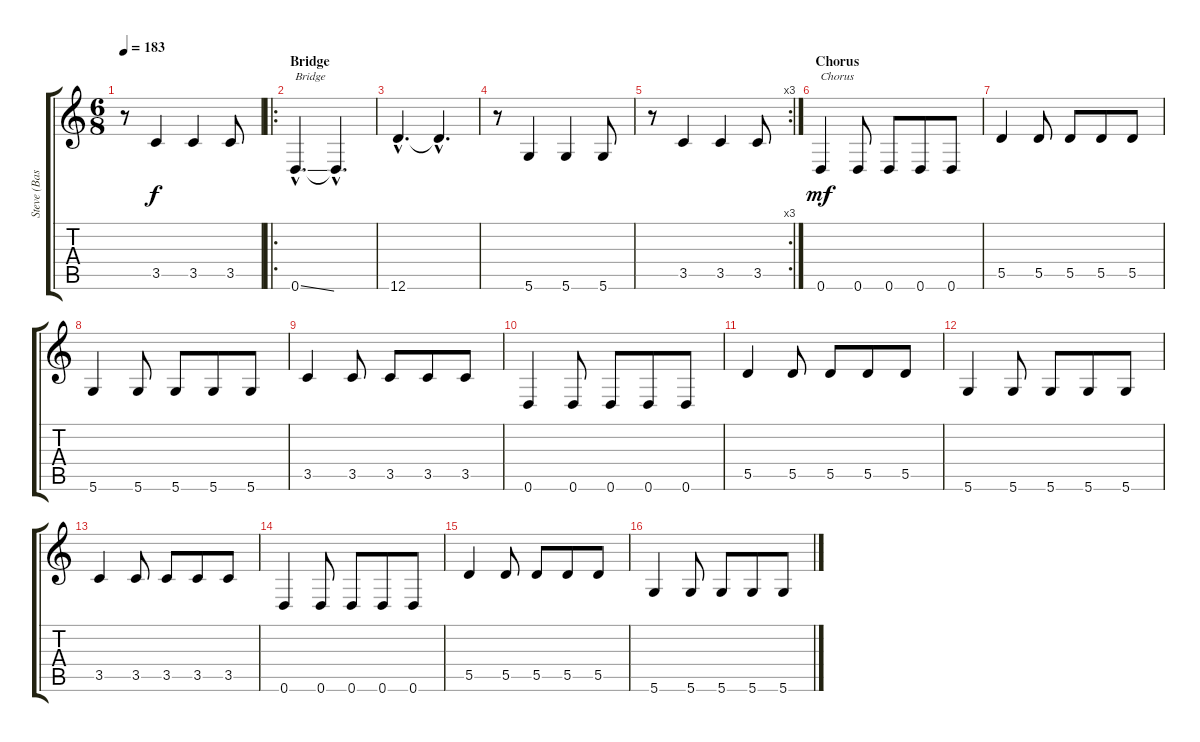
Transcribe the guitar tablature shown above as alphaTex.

\track ("Steve (Bass)" "Steve (Bas") {instrument acousticbass}
\staff {score tabs}
\tuning (E4 B3 G3 D3 A2 D2) {hide}
\ts (6 8)
\tempo 183
\clef g2
\ks c
r.8{dy f} 3.5.4 3.5.4 3.5.8 |
\ro
\section ("" "Bridge")
0.6{ss hac}.4{d txt "Bridge"} 0.6{hac t}.4{d} |
12.6{hac}.4{d} 12.6{hac t}.4{d} |
r.8 5.6.4 5.6.4 5.6.8 |
\rc 3
r.8 3.5.4 3.5.4 3.5.8 |
\section ("" "Chorus")
0.6.4{txt "Chorus" dy mf} 0.6.8 0.6.8 0.6.8 0.6.8 |
5.5.4 5.5.8 5.5.8 5.5.8 5.5.8 |
5.6.4 5.6.8 5.6.8 5.6.8 5.6.8 |
3.5.4 3.5.8 3.5.8 3.5.8 3.5.8 |
0.6.4 0.6.8 0.6.8 0.6.8 0.6.8 |
5.5.4 5.5.8 5.5.8 5.5.8 5.5.8 |
5.6.4 5.6.8 5.6.8 5.6.8 5.6.8 |
3.5.4 3.5.8 3.5.8 3.5.8 3.5.8 |
0.6.4 0.6.8 0.6.8 0.6.8 0.6.8 |
5.5.4 5.5.8 5.5.8 5.5.8 5.5.8 |
5.6.4 5.6.8 5.6.8 5.6.8 5.6.8
